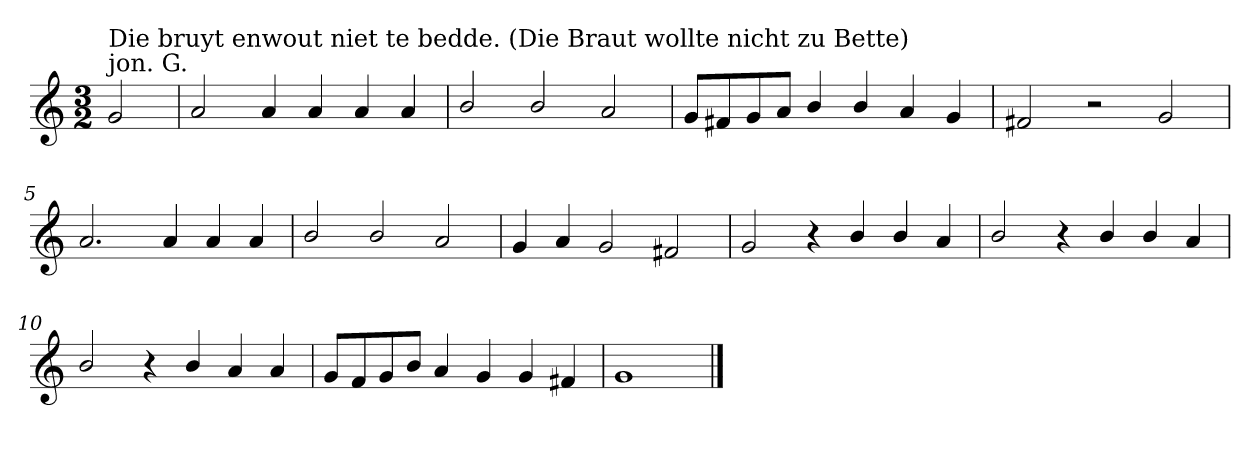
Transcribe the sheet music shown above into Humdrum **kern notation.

**kern
*part1
*staff1
*k[]
*M3/2
=
!LO:TX:a:t=jon. G.
!LO:TX:a:t=Die bruyt enwout niet te bedde. (Die Braut wollte nicht zu Bette)
2g
=1
2a
4a
4a
4a
4a
=2
2b/
2b/
2a
=3
8gL
8f#X
8g
8aJ
4b/
4b/
4a
4g
=4
2f#X
2r
2g
=5
2.a
4a
4a
4a
=6
2b/
2b/
2a
=7
4g
4a
2g
2f#X
=8
2g
4r
4b/
4b/
4a
=9
2b/
4r
4b/
4b/
4a/
=10
2b/
4r
4b/
4a
4a
=11
8gL
8f
8g
8bJ
4a
4g
4g
4f#X
=12
1g
==
*-
